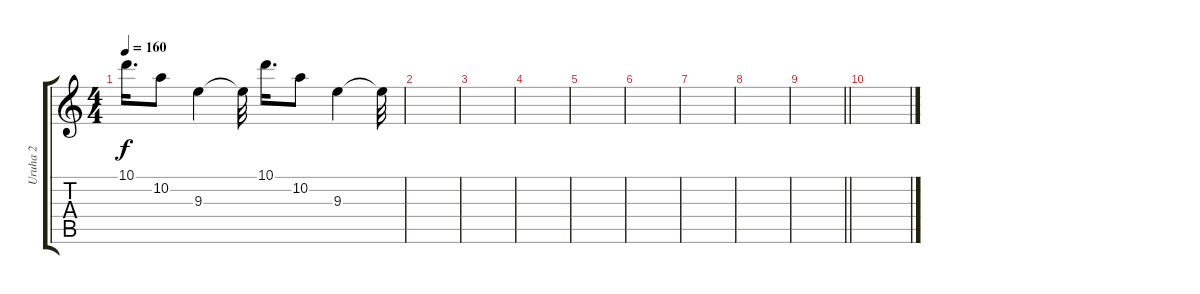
\track ("Uruha 2" "Uruha 2") {instrument distortionguitar}
\staff {score tabs}
\tuning (E4 B3 G3 D3 A2 E2) {hide}
\ts (4 4)
\tempo 160
\clef g2
\ks c
10.1.16{d dy f} 10.2.8 9.3.4 9.3{t}.32 10.1.16{d} 10.2.8 9.3.4 9.3{t}.32 |
|
|
|
|
|
|
|
\barLineRight lightlight
|
\section ("" "")
